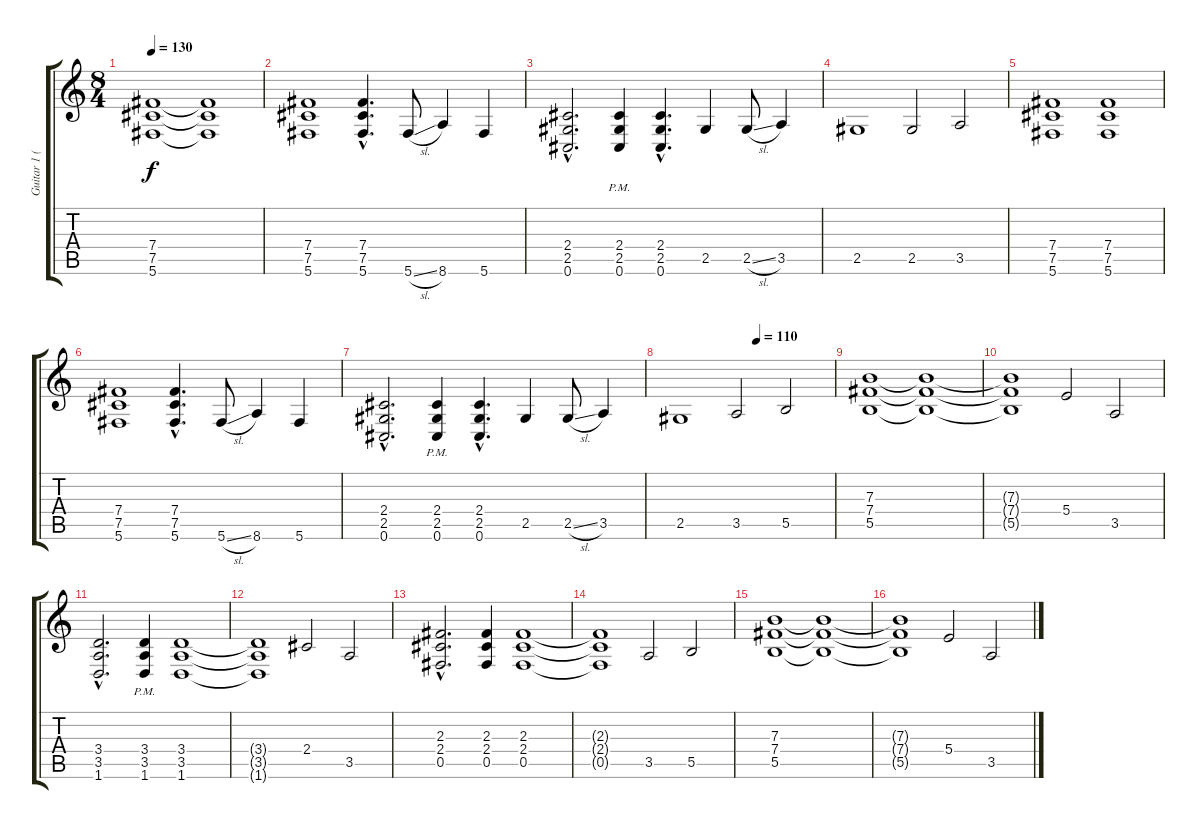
\track ("Guitar 1 (Distortion)" "Guitar 1 (") {instrument distortionguitar}
\staff {score tabs}
\tuning (Db4 Ab3 E3 B2 Gb2 Db2) {hide}
\ts (8 4)
\tempo 130
\clef g2
\ks c
(7.4 7.5 5.6).1{dy f} (7.4{t} 7.5{t} 5.6{t}).1 |
(7.4 7.5 5.6).1 (7.4{hac} 7.5{hac} 5.6{hac}).4{d} 5.6{sl}.8 8.6.4 5.6.4 |
(2.4{hac} 2.5{hac} 0.6{hac}).2{d} (2.4{pm} 2.5{pm} 0.6{pm}).4 (2.4{hac} 2.5{hac} 0.6{hac}).4{d} 2.5.4 2.5{sl}.8 3.5.4 |
2.5.1 2.5.2 3.5.2 |
(7.4 7.5 5.6).1 (7.4 7.5 5.6).1 |
(7.4 7.5 5.6).1 (7.4{hac} 7.5{hac} 5.6{hac}).4{d} 5.6{sl}.8 8.6.4 5.6.4 |
(2.4{hac} 2.5{hac} 0.6{hac}).2{d} (2.4{pm} 2.5{pm} 0.6{pm}).4 (2.4{hac} 2.5{hac} 0.6{hac}).4{d} 2.5.4 2.5{sl}.8 3.5.4 |
\tempo (110 0.5)
2.5.1 3.5.2 5.5.2 |
(7.3 7.4 5.5).1 (7.3{t} 7.4{t} 5.5{t}).1 |
(7.3{t} 7.4{t} 5.5{t}).1 5.4.2 3.5.2 |
(3.4{hac} 3.5{hac} 1.6{hac}).2{d} (3.4{pm} 3.5{pm} 1.6{pm}).4 (3.4 3.5 1.6).1 |
(3.4{t} 3.5{t} 1.6{t}).1 2.4.2 3.5.2 |
(2.3{hac} 2.4{hac} 0.5{hac}).2{d} (2.3 2.4 0.5).4 (2.3 2.4 0.5).1 |
(2.3{t} 2.4{t} 0.5{t}).1 3.5.2 5.5.2 |
(7.3 7.4 5.5).1 (7.3{t} 7.4{t} 5.5{t}).1 |
(7.3{t} 7.4{t} 5.5{t}).1 5.4.2 3.5.2
